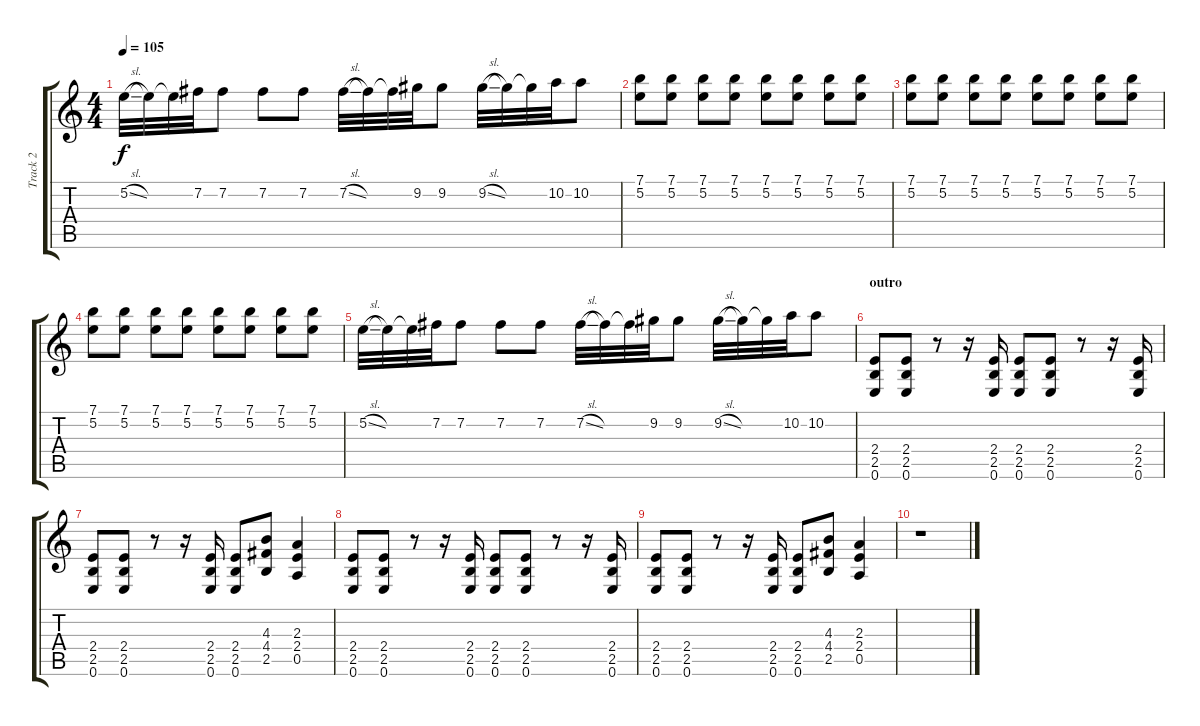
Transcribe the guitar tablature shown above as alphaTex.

\track ("Track 2" "Track 2") {instrument distortionguitar}
\staff {score tabs}
\tuning (E4 B3 G3 D3 A2 E2) {hide}
\ts (4 4)
\tempo 105
\clef g2
\ks c
5.2{sl}.32{dy f} 5.2{t}.32 5.2{t}.32 7.2.32 7.2.8 7.2.8 7.2.8 7.2{sl}.32 7.2{t}.32 7.2{t}.32 9.2.32 9.2.8 9.2{sl}.32 9.2{t}.32 9.2{t}.32 10.2.32 10.2.8 |
(7.1 5.2).8 (7.1 5.2).8 (7.1 5.2).8 (7.1 5.2).8 (7.1 5.2).8 (7.1 5.2).8 (7.1 5.2).8 (7.1 5.2).8 |
(7.1 5.2).8 (7.1 5.2).8 (7.1 5.2).8 (7.1 5.2).8 (7.1 5.2).8 (7.1 5.2).8 (7.1 5.2).8 (7.1 5.2).8 |
(7.1 5.2).8 (7.1 5.2).8 (7.1 5.2).8 (7.1 5.2).8 (7.1 5.2).8 (7.1 5.2).8 (7.1 5.2).8 (7.1 5.2).8 |
5.2{sl}.32 5.2{t}.32 5.2{t}.32 7.2.32 7.2.8 7.2.8 7.2.8 7.2{sl}.32 7.2{t}.32 7.2{t}.32 9.2.32 9.2.8 9.2{sl}.32 9.2{t}.32 9.2{t}.32 10.2.32 10.2.8 |
\section ("" "outro")
(2.4 2.5 0.6).8 (2.4 2.5 0.6).8 r.8 r.16 (2.4 2.5 0.6).16 (2.4 2.5 0.6).8 (2.4 2.5 0.6).8 r.8 r.16 (2.4 2.5 0.6).16 |
(2.4 2.5 0.6).8 (2.4 2.5 0.6).8 r.8 r.16 (2.4 2.5 0.6).16 (2.4 2.5 0.6).8 (4.3 4.4 2.5).8 (2.3 2.4 0.5).4 |
(2.4 2.5 0.6).8 (2.4 2.5 0.6).8 r.8 r.16 (2.4 2.5 0.6).16 (2.4 2.5 0.6).8 (2.4 2.5 0.6).8 r.8 r.16 (2.4 2.5 0.6).16 |
(2.4 2.5 0.6).8 (2.4 2.5 0.6).8 r.8 r.16 (2.4 2.5 0.6).16 (2.4 2.5 0.6).8 (4.3 4.4 2.5).8 (2.3 2.4 0.5).4 |
r.1
